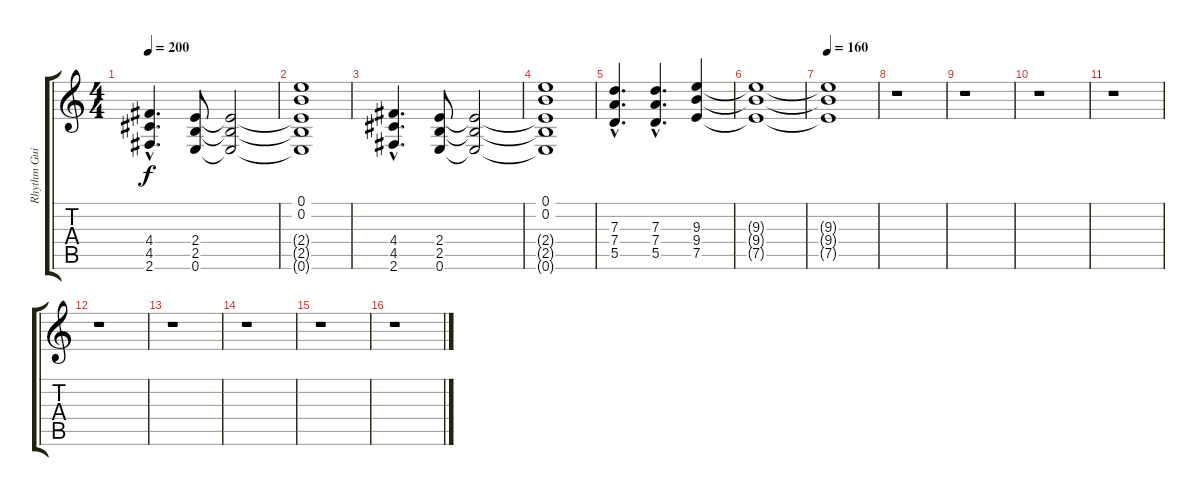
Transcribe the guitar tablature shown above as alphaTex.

\track ("Rhythm Guitar" "Rhythm Gui") {instrument distortionguitar}
\staff {score tabs}
\tuning (E4 B3 G3 D3 A2 E2) {hide}
\ts (4 4)
\tempo 200
\clef g2
\ks c
(4.4{hac} 4.5{hac} 2.6{hac}).4{d dy f} (2.4 2.5 0.6).8 (2.4{t} 2.5{t} 0.6{t}).2 |
(0.1 0.2 2.4{t} 2.5{t} 0.6{t}).1 |
(4.4{hac} 4.5{hac} 2.6{hac}).4{d} (2.4 2.5 0.6).8 (2.4{t} 2.5{t} 0.6{t}).2 |
(0.1 0.2 2.4{t} 2.5{t} 0.6{t}).1 |
(7.3{hac} 7.4{hac} 5.5{hac}).4{d} (7.3{hac} 7.4{hac} 5.5{hac}).4{d} (9.3 9.4 7.5).4 |
(9.3{t} 9.4{t} 7.5{t}).1 |
\tempo 160
(9.3{t} 9.4{t} 7.5{t}).1 |
r.1 |
r.1 |
r.1 |
r.1 |
r.1 |
r.1 |
r.1 |
r.1 |
r.1
